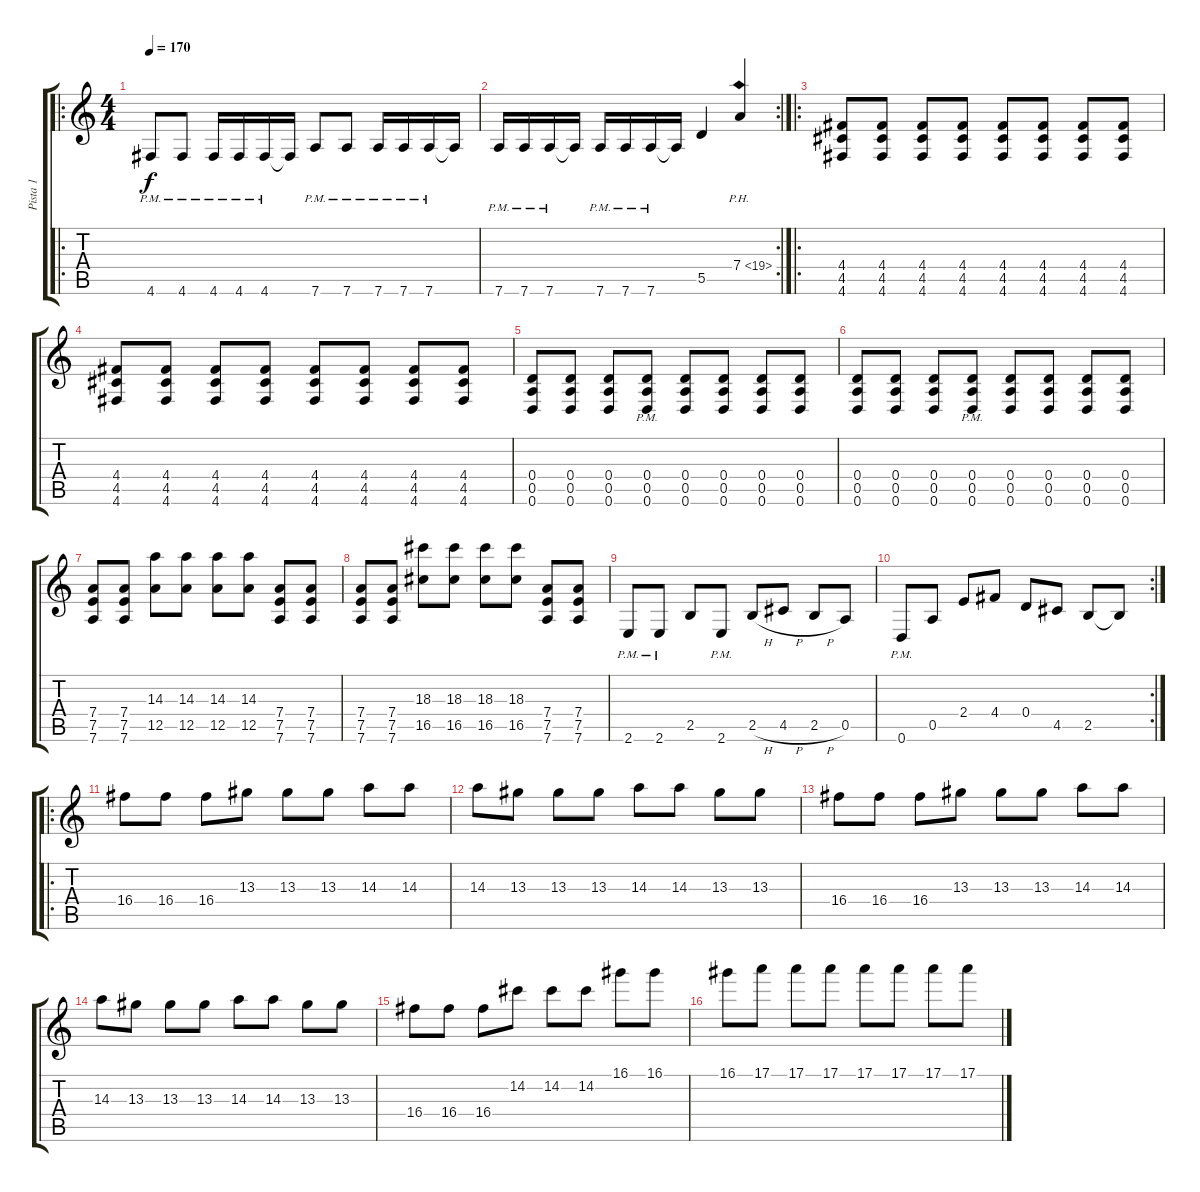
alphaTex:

\track ("Pista 1" "Pista 1") {instrument distortionguitar}
\staff {score tabs}
\tuning (E4 B3 G3 D3 A2 D2) {hide}
\ro
\ts (4 4)
\tempo 170
\clef g2
\ks c
4.6{pm}.8{dy f} 4.6{pm}.8 4.6{pm}.16 4.6{pm}.16 4.6{pm}.16 4.6{t}.16 7.6{pm}.8 7.6{pm}.8 7.6{pm}.16 7.6{pm}.16 7.6{pm}.16 7.6{t}.16 |
\rc 2
7.6{pm}.16 7.6{pm}.16 7.6{pm}.16 7.6{t}.16 7.6{pm}.16 7.6{pm}.16 7.6{pm}.16 7.6{t}.16 5.5.4 7.4{ph 12}.4 |
\ro
(4.4 4.5 4.6).8 (4.4 4.5 4.6).8 (4.4 4.5 4.6).8 (4.4 4.5 4.6).8 (4.4 4.5 4.6).8 (4.4 4.5 4.6).8 (4.4 4.5 4.6).8 (4.4 4.5 4.6).8 |
(4.4 4.5 4.6).8 (4.4 4.5 4.6).8 (4.4 4.5 4.6).8 (4.4 4.5 4.6).8 (4.4 4.5 4.6).8 (4.4 4.5 4.6).8 (4.4 4.5 4.6).8 (4.4 4.5 4.6).8 |
(0.4 0.5 0.6).8 (0.4 0.5 0.6).8 (0.4 0.5 0.6).8 (0.4{pm} 0.5{pm} 0.6{pm}).8 (0.4 0.5 0.6).8 (0.4 0.5 0.6).8 (0.4 0.5 0.6).8 (0.4 0.5 0.6).8 |
(0.4 0.5 0.6).8 (0.4 0.5 0.6).8 (0.4 0.5 0.6).8 (0.4{pm} 0.5{pm} 0.6{pm}).8 (0.4 0.5 0.6).8 (0.4 0.5 0.6).8 (0.4 0.5 0.6).8 (0.4 0.5 0.6).8 |
(7.4 7.5 7.6).8 (7.4 7.5 7.6).8 (14.3 12.5).8 (14.3 12.5).8 (14.3 12.5).8 (14.3 12.5).8 (7.4 7.5 7.6).8 (7.4 7.5 7.6).8 |
(7.4 7.5 7.6).8 (7.4 7.5 7.6).8 (18.3 16.5).8 (18.3 16.5).8 (18.3 16.5).8 (18.3 16.5).8 (7.4 7.5 7.6).8 (7.4 7.5 7.6).8 |
2.6{pm}.8 2.6{pm}.8 2.5.8 2.6{pm}.8 2.5{h}.8 4.5{h}.8 2.5{h}.8 0.5.8 |
\rc 2
0.6{pm}.8 0.5.8 2.4.8 4.4.8 0.4.8 4.5.8 2.5.8 2.5{t}.8 |
\ro
16.4.8 16.4.8 16.4.8 13.3.8 13.3.8 13.3.8 14.3.8 14.3.8 |
14.3.8 13.3.8 13.3.8 13.3.8 14.3.8 14.3.8 13.3.8 13.3.8 |
16.4.8 16.4.8 16.4.8 13.3.8 13.3.8 13.3.8 14.3.8 14.3.8 |
14.3.8 13.3.8 13.3.8 13.3.8 14.3.8 14.3.8 13.3.8 13.3.8 |
16.4.8 16.4.8 16.4.8 14.2.8 14.2.8 14.2.8 16.1.8 16.1.8 |
16.1.8 17.1.8 17.1.8 17.1.8 17.1.8 17.1.8 17.1.8 17.1.8
